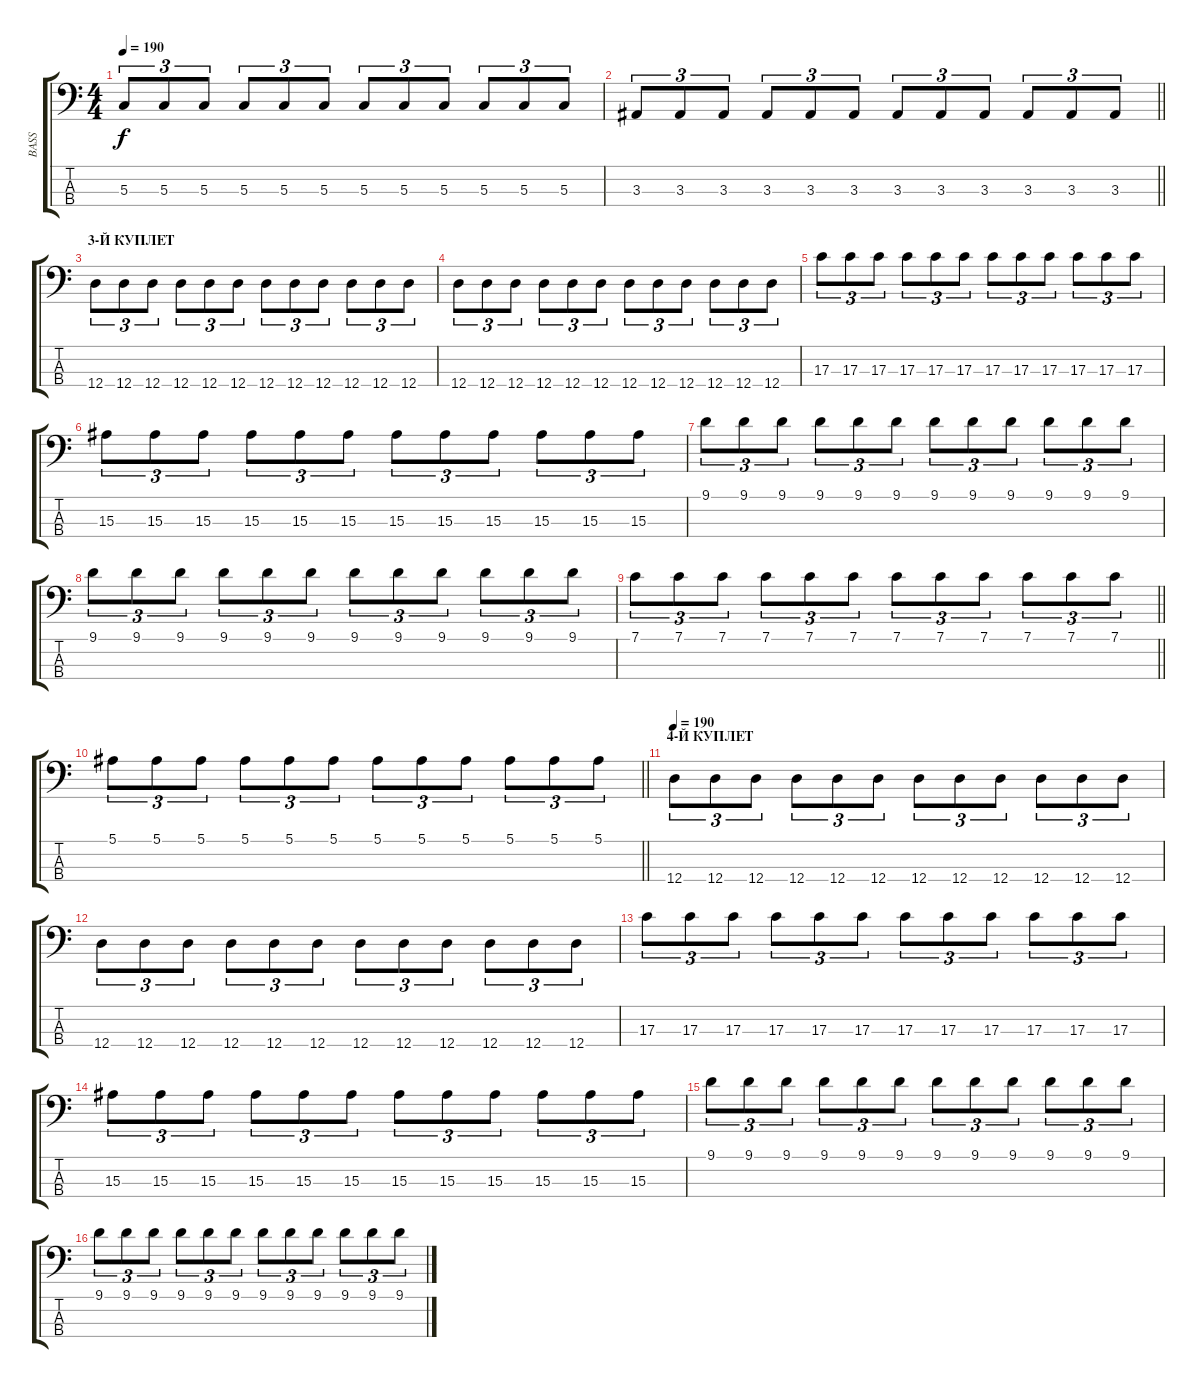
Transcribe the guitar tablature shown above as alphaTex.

\track ("BASS" "BASS") {instrument electricbassfinger}
\staff {score tabs}
\tuning (F2 C2 G1 D1) {hide}
\ts (4 4)
\tempo 190
\clef f4
\ks c
5.3.8{tu (3 2) dy f} 5.3.8{tu (3 2)} 5.3.8{tu (3 2)} 5.3.8{tu (3 2)} 5.3.8{tu (3 2)} 5.3.8{tu (3 2)} 5.3.8{tu (3 2)} 5.3.8{tu (3 2)} 5.3.8{tu (3 2)} 5.3.8{tu (3 2)} 5.3.8{tu (3 2)} 5.3.8{tu (3 2)} |
\barLineRight lightlight
3.3.8{tu (3 2)} 3.3.8{tu (3 2)} 3.3.8{tu (3 2)} 3.3.8{tu (3 2)} 3.3.8{tu (3 2)} 3.3.8{tu (3 2)} 3.3.8{tu (3 2)} 3.3.8{tu (3 2)} 3.3.8{tu (3 2)} 3.3.8{tu (3 2)} 3.3.8{tu (3 2)} 3.3.8{tu (3 2)} |
\section ("" "3-Й КУПЛЕТ")
12.4.8{tu (3 2)} 12.4.8{tu (3 2)} 12.4.8{tu (3 2)} 12.4.8{tu (3 2)} 12.4.8{tu (3 2)} 12.4.8{tu (3 2)} 12.4.8{tu (3 2)} 12.4.8{tu (3 2)} 12.4.8{tu (3 2)} 12.4.8{tu (3 2)} 12.4.8{tu (3 2)} 12.4.8{tu (3 2)} |
12.4.8{tu (3 2)} 12.4.8{tu (3 2)} 12.4.8{tu (3 2)} 12.4.8{tu (3 2)} 12.4.8{tu (3 2)} 12.4.8{tu (3 2)} 12.4.8{tu (3 2)} 12.4.8{tu (3 2)} 12.4.8{tu (3 2)} 12.4.8{tu (3 2)} 12.4.8{tu (3 2)} 12.4.8{tu (3 2)} |
17.3.8{tu (3 2)} 17.3.8{tu (3 2)} 17.3.8{tu (3 2)} 17.3.8{tu (3 2)} 17.3.8{tu (3 2)} 17.3.8{tu (3 2)} 17.3.8{tu (3 2)} 17.3.8{tu (3 2)} 17.3.8{tu (3 2)} 17.3.8{tu (3 2)} 17.3.8{tu (3 2)} 17.3.8{tu (3 2)} |
15.3.8{tu (3 2)} 15.3.8{tu (3 2)} 15.3.8{tu (3 2)} 15.3.8{tu (3 2)} 15.3.8{tu (3 2)} 15.3.8{tu (3 2)} 15.3.8{tu (3 2)} 15.3.8{tu (3 2)} 15.3.8{tu (3 2)} 15.3.8{tu (3 2)} 15.3.8{tu (3 2)} 15.3.8{tu (3 2)} |
9.1.8{tu (3 2)} 9.1.8{tu (3 2)} 9.1.8{tu (3 2)} 9.1.8{tu (3 2)} 9.1.8{tu (3 2)} 9.1.8{tu (3 2)} 9.1.8{tu (3 2)} 9.1.8{tu (3 2)} 9.1.8{tu (3 2)} 9.1.8{tu (3 2)} 9.1.8{tu (3 2)} 9.1.8{tu (3 2)} |
9.1.8{tu (3 2)} 9.1.8{tu (3 2)} 9.1.8{tu (3 2)} 9.1.8{tu (3 2)} 9.1.8{tu (3 2)} 9.1.8{tu (3 2)} 9.1.8{tu (3 2)} 9.1.8{tu (3 2)} 9.1.8{tu (3 2)} 9.1.8{tu (3 2)} 9.1.8{tu (3 2)} 9.1.8{tu (3 2)} |
\barLineRight lightlight
7.1.8{tu (3 2)} 7.1.8{tu (3 2)} 7.1.8{tu (3 2)} 7.1.8{tu (3 2)} 7.1.8{tu (3 2)} 7.1.8{tu (3 2)} 7.1.8{tu (3 2)} 7.1.8{tu (3 2)} 7.1.8{tu (3 2)} 7.1.8{tu (3 2)} 7.1.8{tu (3 2)} 7.1.8{tu (3 2)} |
\barLineRight lightlight
5.1.8{tu (3 2)} 5.1.8{tu (3 2)} 5.1.8{tu (3 2)} 5.1.8{tu (3 2)} 5.1.8{tu (3 2)} 5.1.8{tu (3 2)} 5.1.8{tu (3 2)} 5.1.8{tu (3 2)} 5.1.8{tu (3 2)} 5.1.8{tu (3 2)} 5.1.8{tu (3 2)} 5.1.8{tu (3 2)} |
\section ("" "4-Й КУПЛЕТ")
\tempo 190
12.4.8{tu (3 2)} 12.4.8{tu (3 2)} 12.4.8{tu (3 2)} 12.4.8{tu (3 2)} 12.4.8{tu (3 2)} 12.4.8{tu (3 2)} 12.4.8{tu (3 2)} 12.4.8{tu (3 2)} 12.4.8{tu (3 2)} 12.4.8{tu (3 2)} 12.4.8{tu (3 2)} 12.4.8{tu (3 2)} |
12.4.8{tu (3 2)} 12.4.8{tu (3 2)} 12.4.8{tu (3 2)} 12.4.8{tu (3 2)} 12.4.8{tu (3 2)} 12.4.8{tu (3 2)} 12.4.8{tu (3 2)} 12.4.8{tu (3 2)} 12.4.8{tu (3 2)} 12.4.8{tu (3 2)} 12.4.8{tu (3 2)} 12.4.8{tu (3 2)} |
17.3.8{tu (3 2)} 17.3.8{tu (3 2)} 17.3.8{tu (3 2)} 17.3.8{tu (3 2)} 17.3.8{tu (3 2)} 17.3.8{tu (3 2)} 17.3.8{tu (3 2)} 17.3.8{tu (3 2)} 17.3.8{tu (3 2)} 17.3.8{tu (3 2)} 17.3.8{tu (3 2)} 17.3.8{tu (3 2)} |
15.3.8{tu (3 2)} 15.3.8{tu (3 2)} 15.3.8{tu (3 2)} 15.3.8{tu (3 2)} 15.3.8{tu (3 2)} 15.3.8{tu (3 2)} 15.3.8{tu (3 2)} 15.3.8{tu (3 2)} 15.3.8{tu (3 2)} 15.3.8{tu (3 2)} 15.3.8{tu (3 2)} 15.3.8{tu (3 2)} |
9.1.8{tu (3 2)} 9.1.8{tu (3 2)} 9.1.8{tu (3 2)} 9.1.8{tu (3 2)} 9.1.8{tu (3 2)} 9.1.8{tu (3 2)} 9.1.8{tu (3 2)} 9.1.8{tu (3 2)} 9.1.8{tu (3 2)} 9.1.8{tu (3 2)} 9.1.8{tu (3 2)} 9.1.8{tu (3 2)} |
9.1.8{tu (3 2)} 9.1.8{tu (3 2)} 9.1.8{tu (3 2)} 9.1.8{tu (3 2)} 9.1.8{tu (3 2)} 9.1.8{tu (3 2)} 9.1.8{tu (3 2)} 9.1.8{tu (3 2)} 9.1.8{tu (3 2)} 9.1.8{tu (3 2)} 9.1.8{tu (3 2)} 9.1.8{tu (3 2)}
